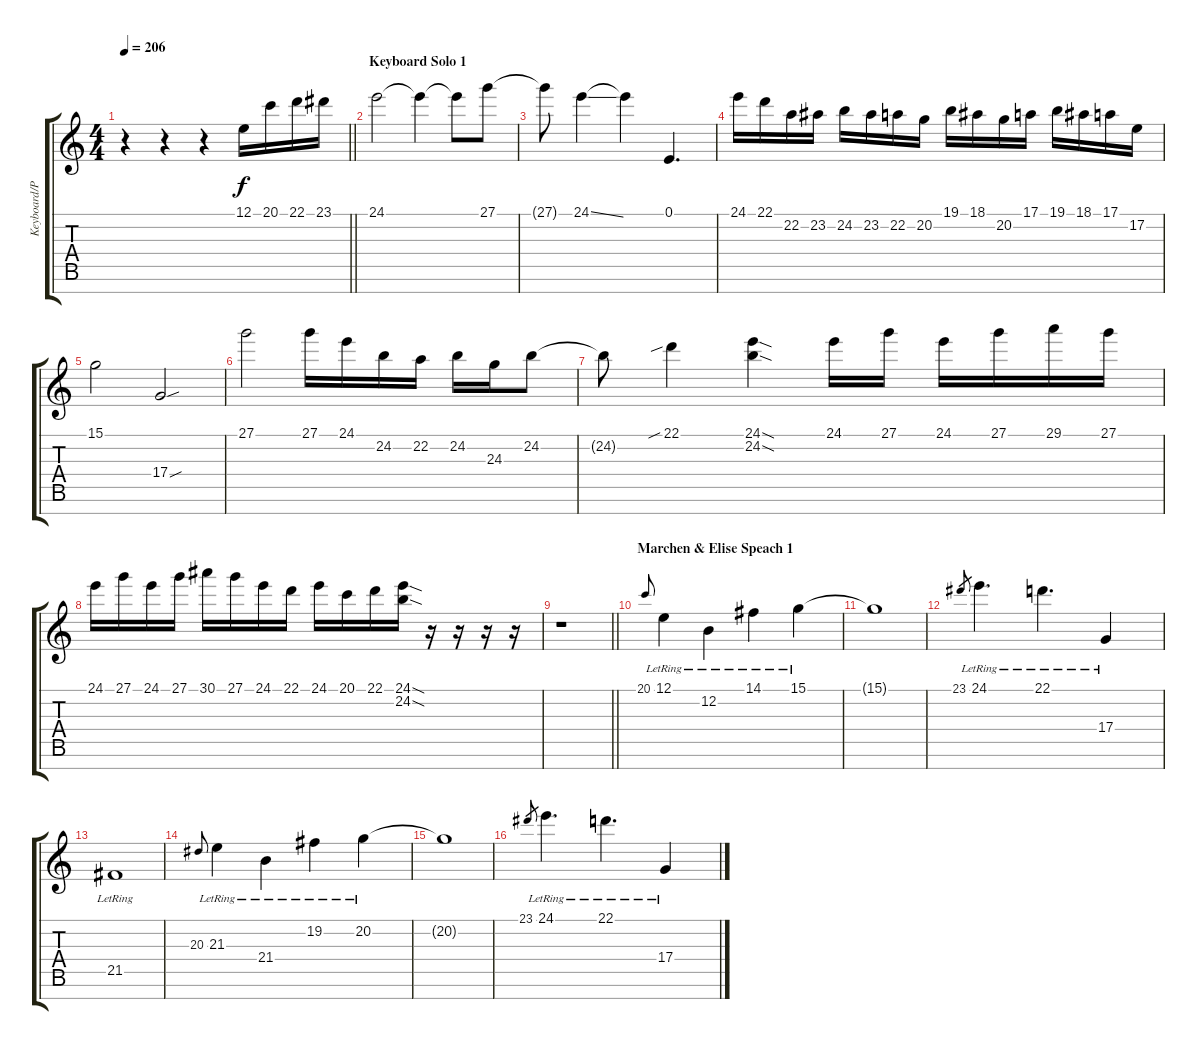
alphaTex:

\track ("Keyboard/Piano" "Keyboard/P") {instrument acousticgrandpiano}
\staff {score tabs}
\tuning (E4 B3 G3 D3 A2 E2 B1) {hide}
\ts (4 4)
\tempo 206
\clef g2
\barLineRight lightlight
\ks c
r.4{dy f volume 12 instrument rockorgan} r.4 r.4 12.1.16 20.1.16 22.1.16 23.1.16 |
\section ("" "Keyboard Solo 1")
24.1.2 24.1{t}.4 24.1{t}.8 27.1.8 |
27.1{t}.8 24.1{ss}.4 24.1{t}.4 0.1.4{d} |
24.1.16 22.1.16 22.2.16 23.2.16 24.2.16 23.2.16 22.2.16 20.2.16 19.1.16 18.1.16 20.2.16 17.1.16 19.1.16 18.1.16 17.1.16 17.2.16 |
15.1.2 17.4{sou}.2 |
27.1.2 27.1.16 24.1.16 24.2.16 22.2.16 24.2.16 24.3.16 24.2.8 |
24.2{t}.8 22.1{sib}.4 (24.1{sod} 24.2{sod}).4 24.1.16 27.1.16 24.1.16 27.1.16 29.1.16 27.1.16 |
24.1.16 27.1.16 24.1.16 27.1.16 30.1.16 27.1.16 24.1.16 22.1.16 24.1.16 20.1.16 22.1.16 (24.1{sod} 24.2{sod}).16 r.16 r.16 r.16 r.16 |
\barLineRight lightlight
r.1 |
\section ("" "Marchen & Elise Speach 1")
20.1.8{gr onbeat} 12.1{lr}.4{volume 10 instrument acousticgrandpiano} 12.2{lr}.4 14.1{lr}.4 15.1{lr}.4 |
15.1{t}.1 |
23.1.8{gr} 24.1{lr}.4{d} 22.1{lr}.4{d} 17.4{lr}.4 |
21.5{lr}.1 |
20.3.8{gr onbeat} 21.3{lr}.4 21.4{lr}.4 19.2{lr}.4 20.2{lr}.4 |
20.2{t}.1 |
23.1.8{gr} 24.1{lr}.4{d} 22.1{lr}.4{d} 17.4{lr}.4
